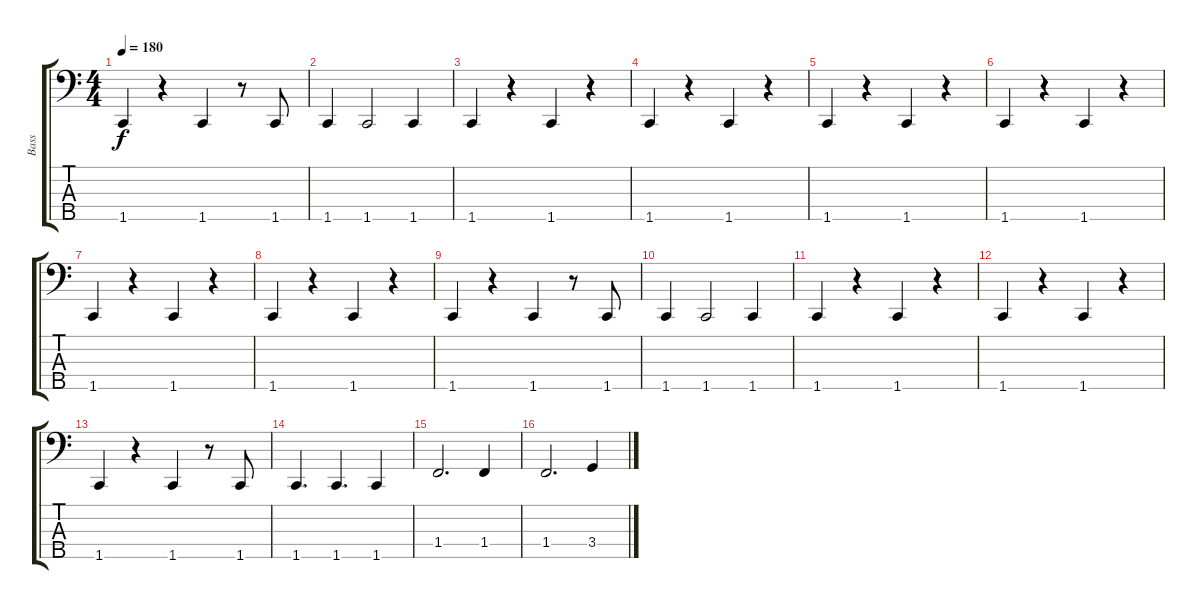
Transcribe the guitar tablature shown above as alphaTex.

\track ("Bass" "Bass") {instrument slapbass2}
\staff {score tabs}
\tuning (G2 D2 A1 E1 B0) {hide}
\ts (4 4)
\tempo 180
\clef f4
\ks c
1.5.4{dy f} r.4 1.5.4 r.8 1.5.8 |
1.5.4 1.5.2 1.5.4 |
1.5.4 r.4 1.5.4 r.4 |
1.5.4 r.4 1.5.4 r.4 |
1.5.4 r.4 1.5.4 r.4 |
1.5.4 r.4 1.5.4 r.4 |
1.5.4 r.4 1.5.4 r.4 |
1.5.4 r.4 1.5.4 r.4 |
1.5.4 r.4 1.5.4 r.8 1.5.8 |
1.5.4 1.5.2 1.5.4 |
1.5.4 r.4 1.5.4 r.4 |
1.5.4 r.4 1.5.4 r.4 |
1.5.4 r.4 1.5.4 r.8 1.5.8 |
1.5.4{d} 1.5.4{d} 1.5.4 |
1.4.2{d} 1.4.4 |
1.4.2{d} 3.4.4
